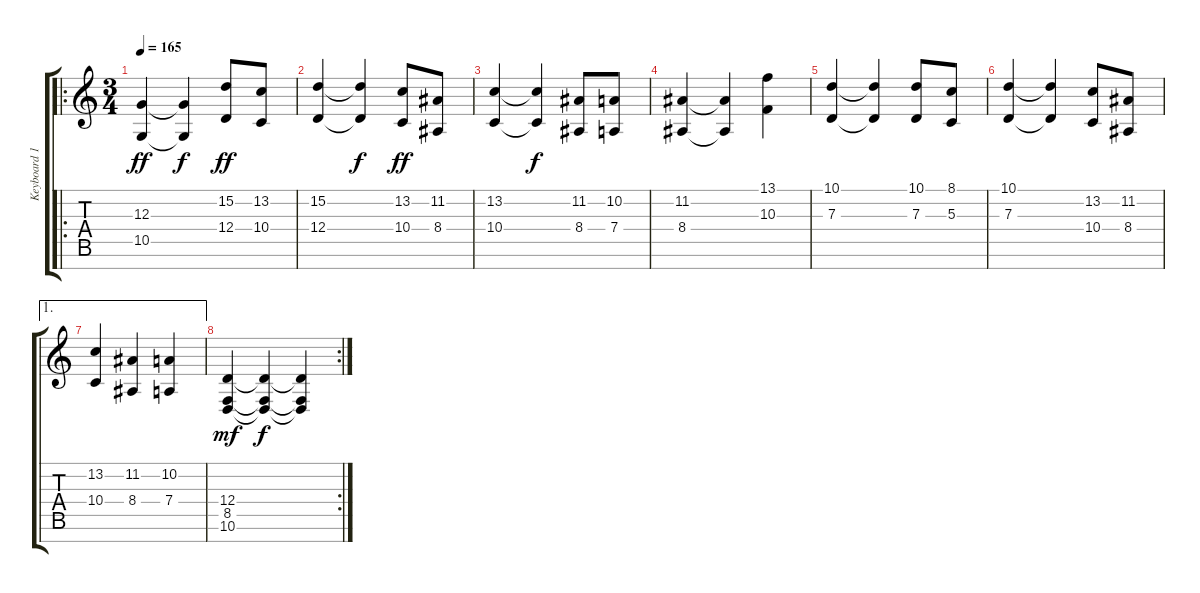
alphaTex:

\track ("Keyboard 1" "Keyboard 1") {instrument pad4choir}
\staff {score tabs}
\tuning (E4 B3 G3 D3 A2 E2 B1) {hide}
\ro
\ts (3 4)
\tempo 165
\clef g2
\ks c
(12.3 10.5).4{dy ff} (12.3{t} 10.5{t}).4{dy f} (15.2 12.4).8{dy ff} (13.2 10.4).8 |
(15.2 12.4).4 (15.2{t} 12.4{t}).4{dy f} (13.2 10.4).8{dy ff} (11.2 8.4).8 |
(13.2 10.4).4 (13.2{t} 10.4{t}).4{dy f} (11.2 8.4).8 (10.2 7.4).8 |
(11.2 8.4).4 (11.2{t} 8.4{t}).4 (13.1 10.3).4 |
(10.1 7.3).4 (10.1{t} 7.3{t}).4 (10.1 7.3).8 (8.1 5.3).8 |
(10.1 7.3).4 (10.1{t} 7.3{t}).4 (13.2 10.4).8 (11.2 8.4).8 |
\ae 1
(13.2 10.4).4 (11.2 8.4).4 (10.2 7.4).4 |
\rc 2
(12.4 8.5 10.6).4{dy mf} (12.4{t} 8.5{t} 10.6{t}).4{dy f} (12.4{t} 8.5{t} 10.6{t}).4
